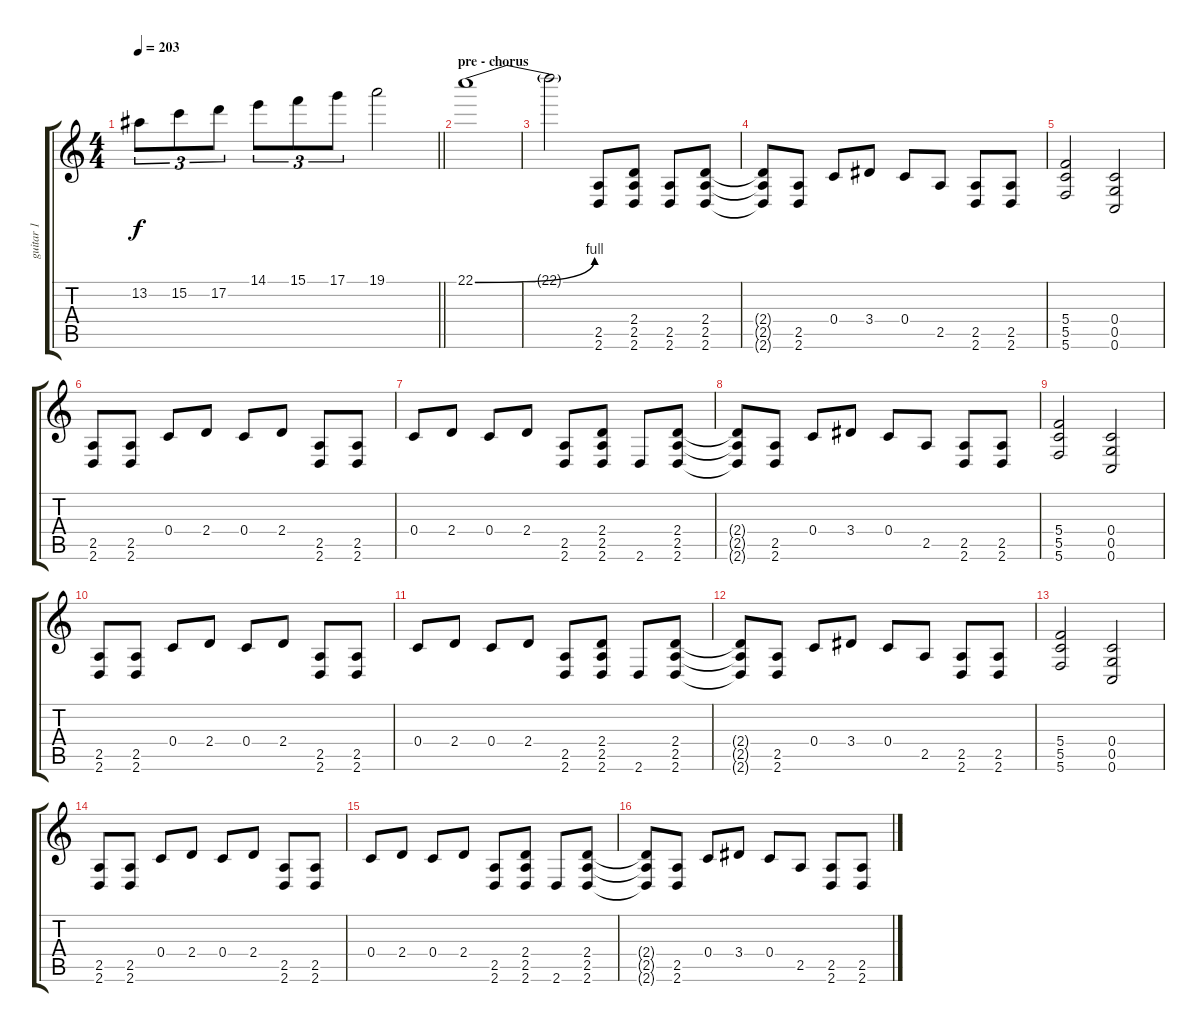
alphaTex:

\track ("guitar 1" "guitar 1") {instrument distortionguitar}
\staff {score tabs}
\tuning (D4 A3 F3 C3 G2 C2) {hide}
\ts (4 4)
\tempo 203
\clef g2
\barLineRight lightlight
\ks c
13.2.8{tu (3 2) dy f} 15.2.8{tu (3 2)} 17.2.8{tu (3 2)} 14.1.8{tu (3 2)} 15.1.8{tu (3 2)} 17.1.8{tu (3 2)} 19.1.2 |
\section ("" "pre - chorus")
22.1{be (bend 0 0 60 4)}.1 |
22.1{t}.2 (2.5 2.6).8 (2.4 2.5 2.6).8 (2.5 2.6).8 (2.4 2.5 2.6).8 |
(2.4{t} 2.5{t} 2.6{t}).8 (2.5 2.6).8 0.4.8 3.4.8 0.4.8 2.5.8 (2.5 2.6).8 (2.5 2.6).8 |
(5.4 5.5 5.6).2 (0.4 0.5 0.6).2 |
(2.5 2.6).8 (2.5 2.6).8 0.4.8 2.4.8 0.4.8 2.4.8 (2.5 2.6).8 (2.5 2.6).8 |
0.4.8 2.4.8 0.4.8 2.4.8 (2.5 2.6).8 (2.4 2.5 2.6).8 2.6.8 (2.4 2.5 2.6).8 |
(2.4{t} 2.5{t} 2.6{t}).8 (2.5 2.6).8 0.4.8 3.4.8 0.4.8 2.5.8 (2.5 2.6).8 (2.5 2.6).8 |
(5.4 5.5 5.6).2 (0.4 0.5 0.6).2 |
(2.5 2.6).8 (2.5 2.6).8 0.4.8 2.4.8 0.4.8 2.4.8 (2.5 2.6).8 (2.5 2.6).8 |
0.4.8 2.4.8 0.4.8 2.4.8 (2.5 2.6).8 (2.4 2.5 2.6).8 2.6.8 (2.4 2.5 2.6).8 |
(2.4{t} 2.5{t} 2.6{t}).8 (2.5 2.6).8 0.4.8 3.4.8 0.4.8 2.5.8 (2.5 2.6).8 (2.5 2.6).8 |
(5.4 5.5 5.6).2 (0.4 0.5 0.6).2 |
(2.5 2.6).8 (2.5 2.6).8 0.4.8 2.4.8 0.4.8 2.4.8 (2.5 2.6).8 (2.5 2.6).8 |
0.4.8 2.4.8 0.4.8 2.4.8 (2.5 2.6).8 (2.4 2.5 2.6).8 2.6.8 (2.4 2.5 2.6).8 |
(2.4{t} 2.5{t} 2.6{t}).8 (2.5 2.6).8 0.4.8 3.4.8 0.4.8 2.5.8 (2.5 2.6).8 (2.5 2.6).8
